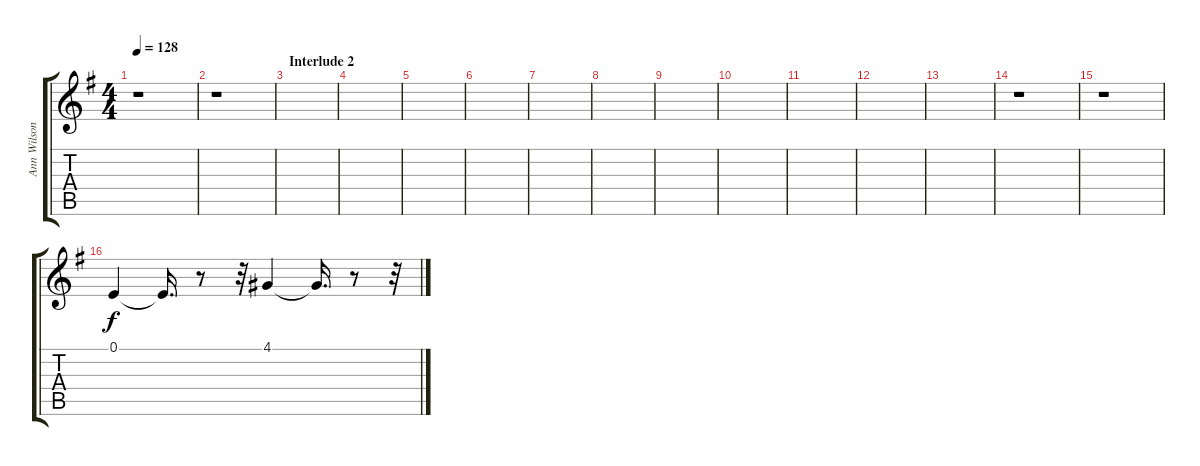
\track ("Ann Wilson" "Ann Wilson") {instrument clarinet}
\staff {score tabs}
\tuning (E4 B3 G3 D3 A2 E2) {hide}
\ts (4 4)
\tempo 128
\clef g2
\ks g
r.1{dy f} |
r.1 |
\section ("" "Interlude 2")
|
|
|
|
|
|
|
|
|
|
|
r.1 |
r.1 |
0.1.4 0.1{t}.16{d} r.8 r.32 4.1.4 4.1{t}.16{d} r.8 r.32
